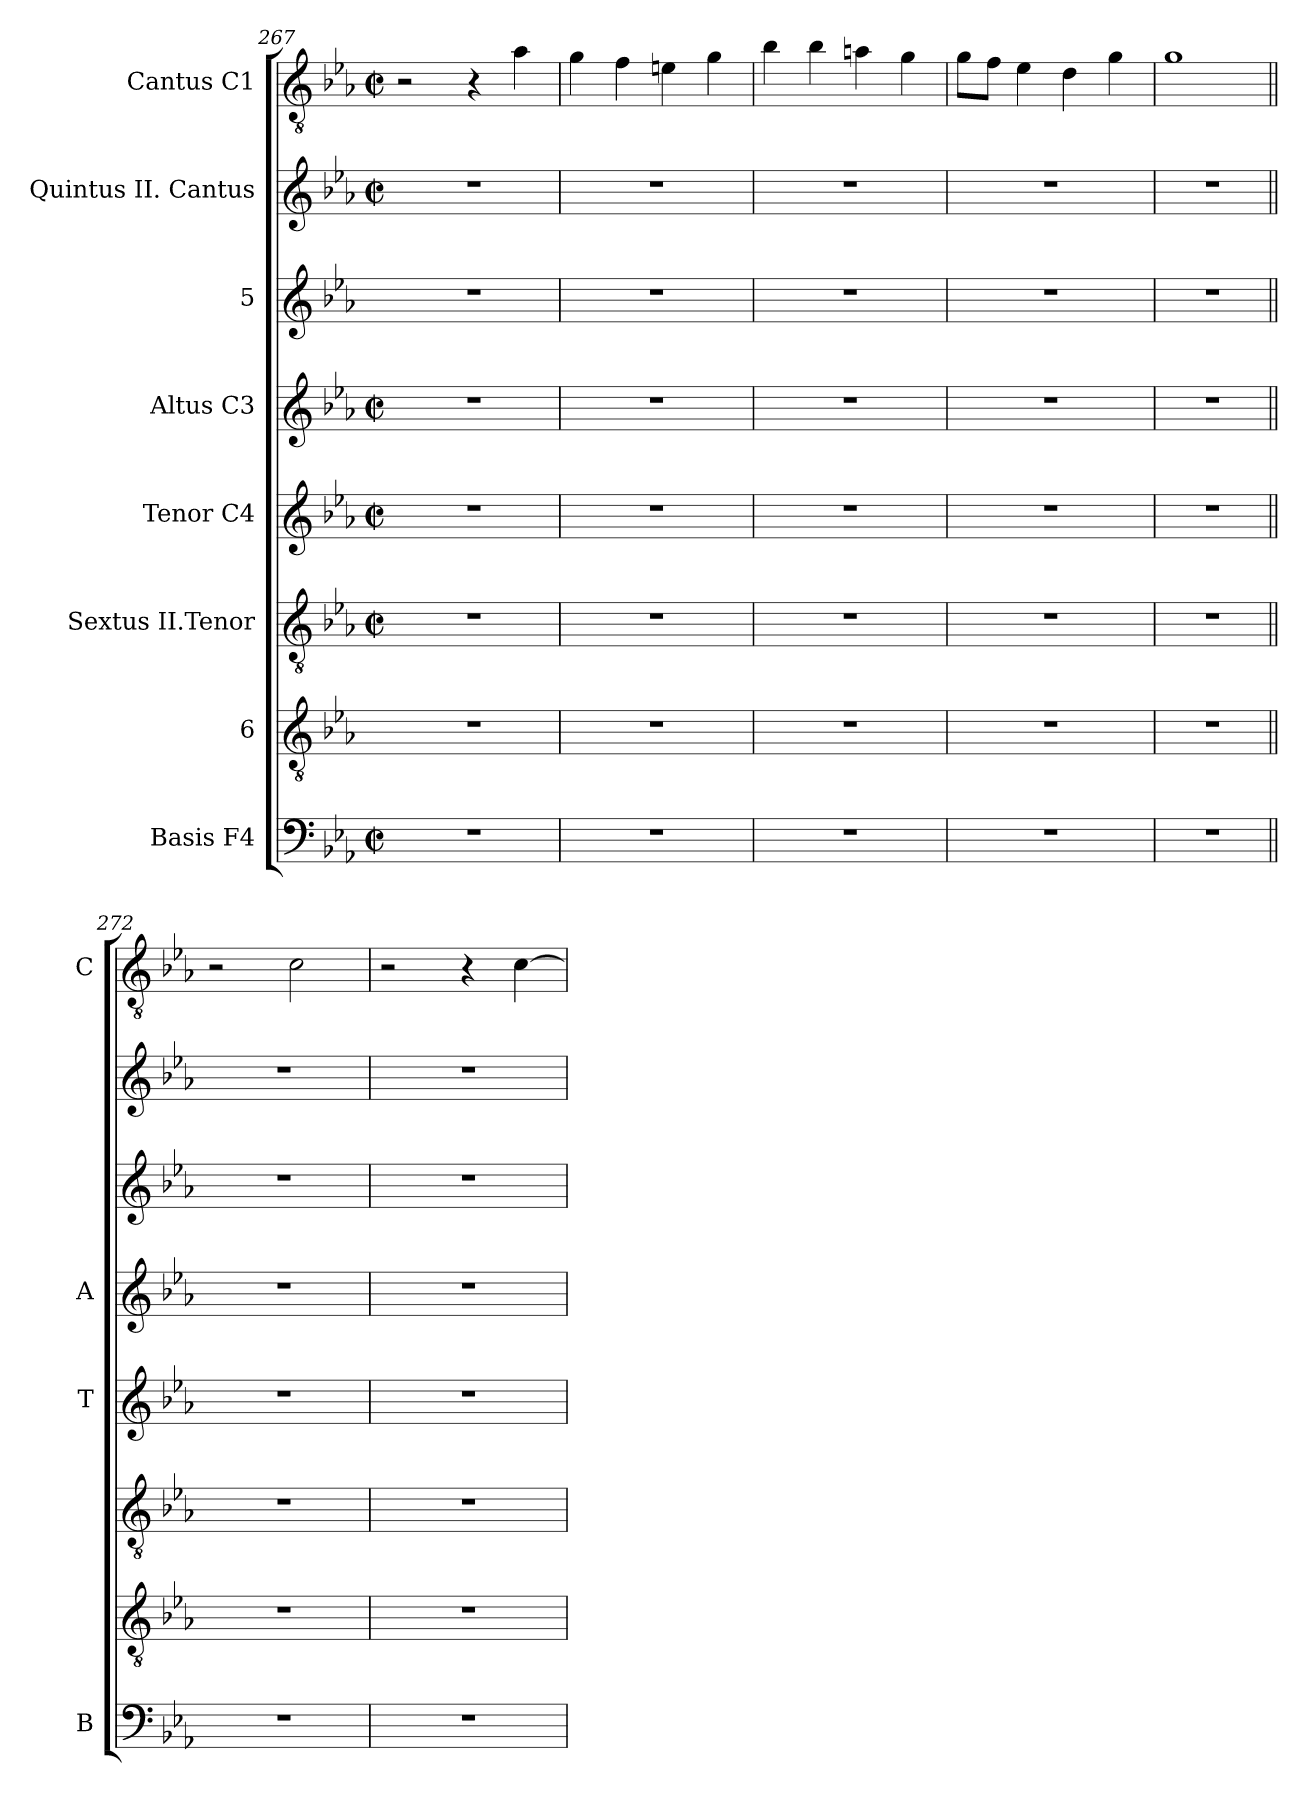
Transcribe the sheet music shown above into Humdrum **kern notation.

**kern	**kern	**kern	**kern	**kern	**kern	**kern	**kern
*part8	*part7	*part6	*part5	*part4	*part3	*part2	*part1
*staff8	*staff7	*staff6	*staff5	*staff4	*staff3	*staff2	*staff1
*I"Basis F4	*I"6	*I"Sextus II.Tenor	*I"Tenor C4	*I"Altus C3	*I"5	*I"Quintus II. Cantus	*I"Cantus C1
*I'B	*	*	*I'T	*I'A	*	*	*I'C
*clefF4	*clefGv2	*clefGv2	*clefG2	*clefG2	*clefG2	*clefG2	*clefGv2
*k[b-e-a-]	*k[b-e-a-]	*k[b-e-a-]	*k[b-e-a-]	*k[b-e-a-]	*k[b-e-a-]	*k[b-e-a-]	*k[b-e-a-]
*E-:	*E-:	*E-:	*E-:	*E-:	*E-:	*E-:	*E-:
*M2/2	*	*M2/2	*M2/2	*M2/2	*	*M2/2	*M2/2
*met(c|)	*	*met(c|)	*met(c|)	*met(c|)	*	*met(c|)	*met(c|)
=267	=267	=267	=267	=267	=267	=267	=267
1r	1r	1r	1r	1r	1r	1r	2r
.	.	.	.	.	.	.	4r
.	.	.	.	.	.	.	4a-\
=268	=268	=268	=268	=268	=268	=268	=268
1r	1r	1r	1r	1r	1r	1r	4g\
.	.	.	.	.	.	.	4f\
.	.	.	.	.	.	.	4en\
.	.	.	.	.	.	.	4g\
=269	=269	=269	=269	=269	=269	=269	=269
1r	1r	1r	1r	1r	1r	1r	4b-\
.	.	.	.	.	.	.	4b-\
.	.	.	.	.	.	.	4an\
.	.	.	.	.	.	.	4g\
!!LO:LB:g=z
=270	=270	=270	=270	=270	=270	=270	=270
1r	1r	1r	1r	1r	1r	1r	8g\L
.	.	.	.	.	.	.	8f\J
.	.	.	.	.	.	.	4e-\
.	.	.	.	.	.	.	4d\
.	.	.	.	.	.	.	4g\
=271	=271	=271	=271	=271	=271	=271	=271
1r	1r	1r	1r	1r	1r	1r	1g
=272||	=272||	=272||	=272||	=272||	=272||	=272||	=272||
1r	1r	1r	1r	1r	1r	1r	2r
.	.	.	.	.	.	.	2c\
=273	=273	=273	=273	=273	=273	=273	=273
1r	1r	1r	1r	1r	1r	1r	2r
.	.	.	.	.	.	.	4r
.	.	.	.	.	.	.	[>4c\
=	=	=	=	=	=	=	=
*-	*-	*-	*-	*-	*-	*-	*-
